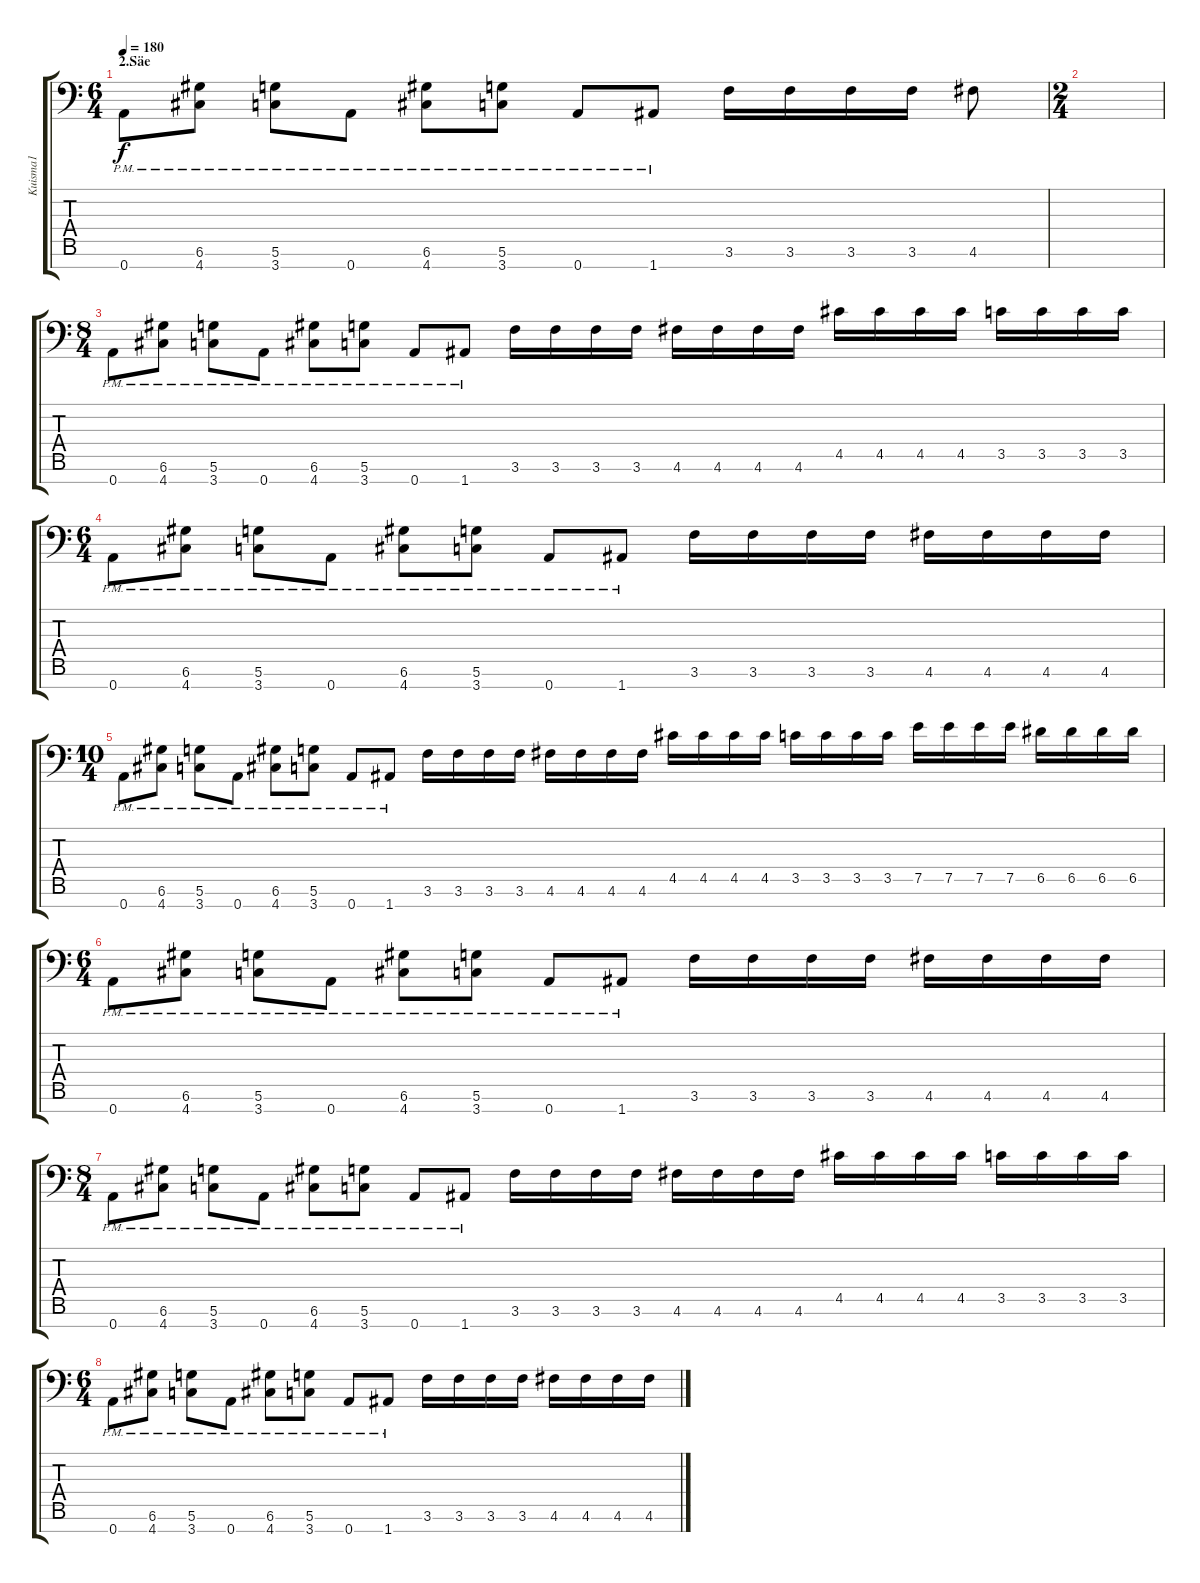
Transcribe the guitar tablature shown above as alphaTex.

\track ("Kuisma1" "Kuisma1") {instrument distortionguitar}
\staff {score tabs}
\tuning (E4 B3 G3 D3 A2 D2 A1) {hide}
\ts (6 4)
\section ("" "2.Säe")
\tempo 180
\clef f4
\ks c
0.7{pm}.8{dy f} (6.6{pm} 4.7{pm}).8 (5.6{pm} 3.7{pm}).8 0.7{pm}.8 (6.6{pm} 4.7{pm}).8 (5.6{pm} 3.7{pm}).8 0.7{pm}.8 1.7{pm}.8 3.6.16 3.6.16 3.6.16 3.6.16 4.6.8 |
\ts (2 4)
|
\ts (8 4)
0.7{pm}.8 (6.6{pm} 4.7{pm}).8 (5.6{pm} 3.7{pm}).8 0.7{pm}.8 (6.6{pm} 4.7{pm}).8 (5.6{pm} 3.7{pm}).8 0.7{pm}.8 1.7{pm}.8 3.6.16 3.6.16 3.6.16 3.6.16 4.6.16 4.6.16 4.6.16 4.6.16 4.5.16 4.5.16 4.5.16 4.5.16 3.5.16 3.5.16 3.5.16 3.5.16 |
\ts (6 4)
0.7{pm}.8 (6.6{pm} 4.7{pm}).8 (5.6{pm} 3.7{pm}).8 0.7{pm}.8 (6.6{pm} 4.7{pm}).8 (5.6{pm} 3.7{pm}).8 0.7{pm}.8 1.7{pm}.8 3.6.16 3.6.16 3.6.16 3.6.16 4.6.16 4.6.16 4.6.16 4.6.16 |
\ts (10 4)
0.7{pm}.8 (6.6{pm} 4.7{pm}).8 (5.6{pm} 3.7{pm}).8 0.7{pm}.8 (6.6{pm} 4.7{pm}).8 (5.6{pm} 3.7{pm}).8 0.7{pm}.8 1.7{pm}.8 3.6.16 3.6.16 3.6.16 3.6.16 4.6.16 4.6.16 4.6.16 4.6.16 4.5.16 4.5.16 4.5.16 4.5.16 3.5.16 3.5.16 3.5.16 3.5.16 7.5.16 7.5.16 7.5.16 7.5.16 6.5.16 6.5.16 6.5.16 6.5.16 |
\ts (6 4)
0.7{pm}.8 (6.6{pm} 4.7{pm}).8 (5.6{pm} 3.7{pm}).8 0.7{pm}.8 (6.6{pm} 4.7{pm}).8 (5.6{pm} 3.7{pm}).8 0.7{pm}.8 1.7{pm}.8 3.6.16 3.6.16 3.6.16 3.6.16 4.6.16 4.6.16 4.6.16 4.6.16 |
\ts (8 4)
0.7{pm}.8 (6.6{pm} 4.7{pm}).8 (5.6{pm} 3.7{pm}).8 0.7{pm}.8 (6.6{pm} 4.7{pm}).8 (5.6{pm} 3.7{pm}).8 0.7{pm}.8 1.7{pm}.8 3.6.16 3.6.16 3.6.16 3.6.16 4.6.16 4.6.16 4.6.16 4.6.16 4.5.16 4.5.16 4.5.16 4.5.16 3.5.16 3.5.16 3.5.16 3.5.16 |
\ts (6 4)
0.7{pm}.8 (6.6{pm} 4.7{pm}).8 (5.6{pm} 3.7{pm}).8 0.7{pm}.8 (6.6{pm} 4.7{pm}).8 (5.6{pm} 3.7{pm}).8 0.7{pm}.8 1.7{pm}.8 3.6.16 3.6.16 3.6.16 3.6.16 4.6.16 4.6.16 4.6.16 4.6.16
